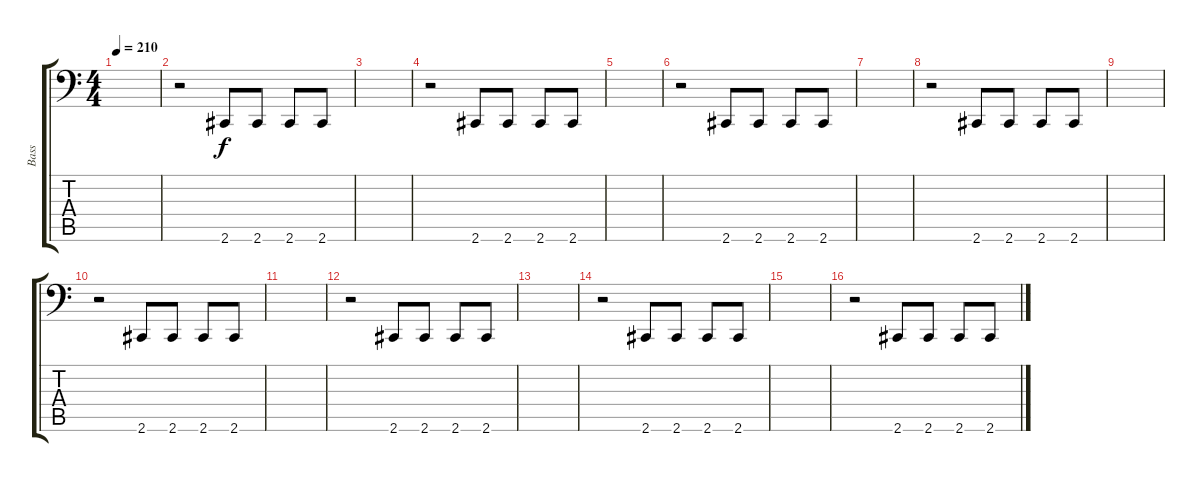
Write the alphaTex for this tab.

\track ("Bass" "Bass") {instrument electricbasspick}
\staff {score tabs}
\tuning (Db3 Ab2 E2 B1 Gb1 B0) {hide}
\ts (4 4)
\tempo 210
\clef f4
\ks c
|
r.2 2.6.8 2.6.8 2.6.8 2.6.8 |
|
r.2 2.6.8 2.6.8 2.6.8 2.6.8 |
|
r.2 2.6.8 2.6.8 2.6.8 2.6.8 |
|
r.2 2.6.8 2.6.8 2.6.8 2.6.8 |
|
r.2 2.6.8 2.6.8 2.6.8 2.6.8 |
|
r.2 2.6.8 2.6.8 2.6.8 2.6.8 |
|
r.2 2.6.8 2.6.8 2.6.8 2.6.8 |
|
r.2 2.6.8 2.6.8 2.6.8 2.6.8
